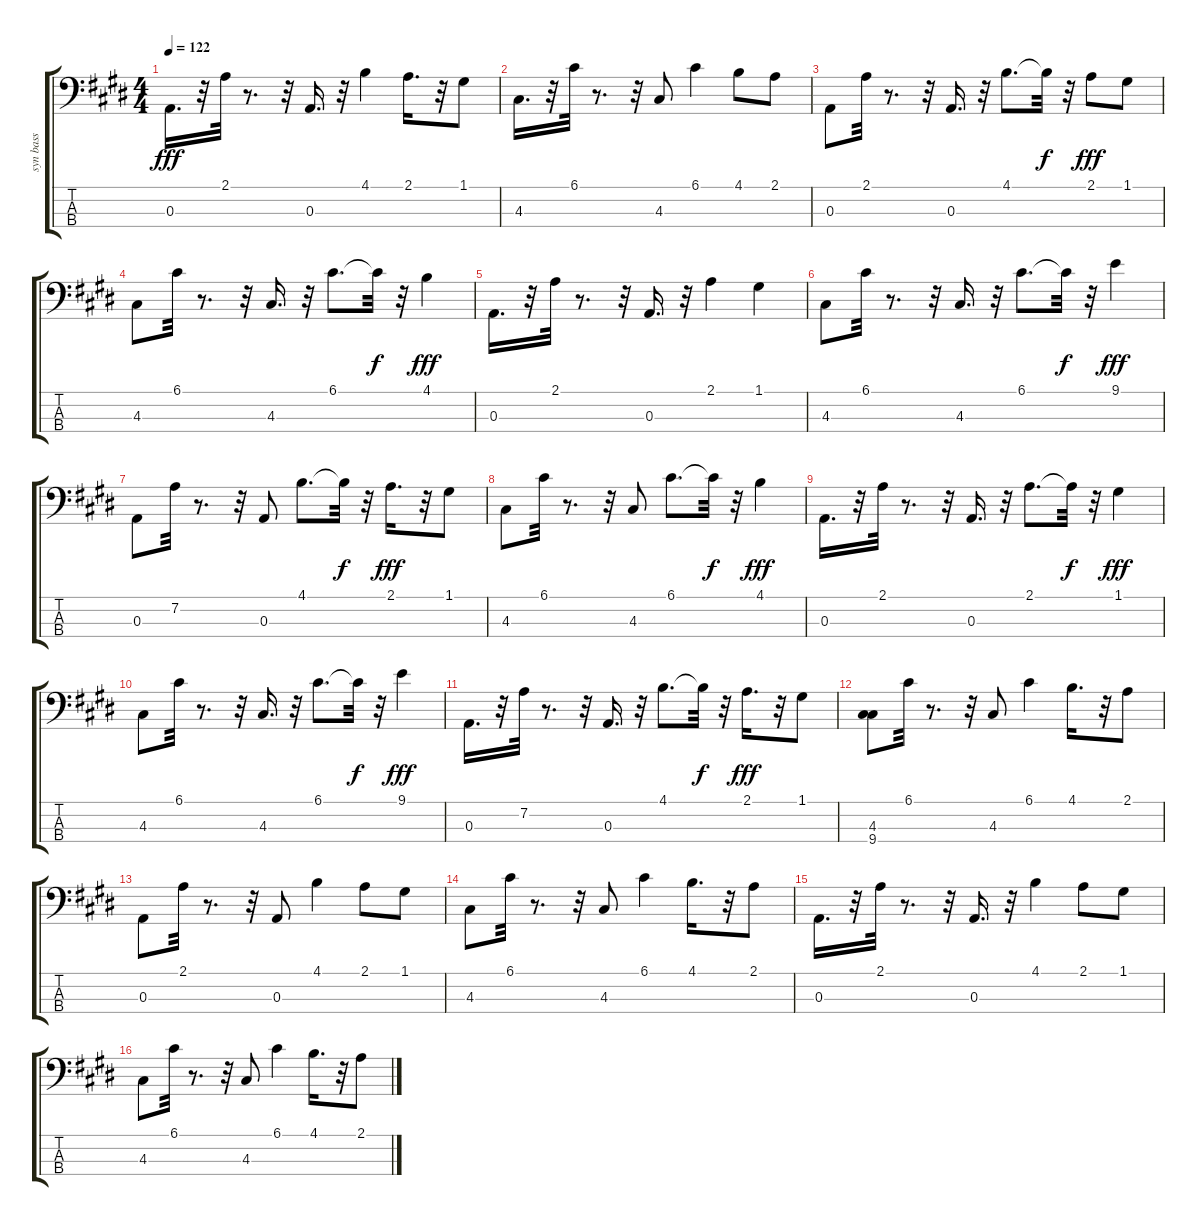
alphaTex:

\track ("syn bass" "syn bass") {instrument synthbass1}
\staff {score tabs}
\tuning (G2 D2 A1 E1) {hide}
\ts (4 4)
\tempo 122
\clef f4
\ks e
0.3.16{d dy fff} r.32 2.1.32 r.8{d} r.32 0.3.16{d} r.32 4.1.4 2.1.16{d} r.32 1.1.8 |
4.3.16{d} r.32 6.1.32 r.8{d} r.32 4.3.8 6.1.4 4.1.8 2.1.8 |
0.3.8 2.1.32 r.8{d} r.32 0.3.16{d} r.32 4.1.8{d} 4.1{t}.32{dy f} r.32 2.1.8{dy fff} 1.1.8 |
4.3.8 6.1.32 r.8{d} r.32 4.3.16{d} r.32 6.1.8{d} 6.1{t}.32{dy f} r.32 4.1.4{dy fff} |
0.3.16{d} r.32 2.1.32 r.8{d} r.32 0.3.16{d} r.32 2.1.4 1.1.4 |
4.3.8 6.1.32 r.8{d} r.32 4.3.16{d} r.32 6.1.8{d} 6.1{t}.32{dy f} r.32 9.1.4{dy fff} |
0.3.8 7.2.32 r.8{d} r.32 0.3.8 4.1.8{d} 4.1{t}.32{dy f} r.32 2.1.16{d dy fff} r.32 1.1.8 |
4.3.8 6.1.32 r.8{d} r.32 4.3.8 6.1.8{d} 6.1{t}.32{dy f} r.32 4.1.4{dy fff} |
0.3.16{d} r.32 2.1.32 r.8{d} r.32 0.3.16{d} r.32 2.1.8{d} 2.1{t}.32{dy f} r.32 1.1.4{dy fff} |
4.3.8 6.1.32 r.8{d} r.32 4.3.16{d} r.32 6.1.8{d} 6.1{t}.32{dy f} r.32 9.1.4{dy fff} |
0.3.16{d} r.32 7.2.32 r.8{d} r.32 0.3.16{d} r.32 4.1.8{d} 4.1{t}.32{dy f} r.32 2.1.16{d dy fff} r.32 1.1.8 |
(4.3 9.4).8 6.1.32 r.8{d} r.32 4.3.8 6.1.4 4.1.16{d} r.32 2.1.8 |
0.3.8 2.1.32 r.8{d} r.32 0.3.8 4.1.4 2.1.8 1.1.8 |
4.3.8 6.1.32 r.8{d} r.32 4.3.8 6.1.4 4.1.16{d} r.32 2.1.8 |
0.3.16{d} r.32 2.1.32 r.8{d} r.32 0.3.16{d} r.32 4.1.4 2.1.8 1.1.8 |
4.3.8 6.1.32 r.8{d} r.32 4.3.8 6.1.4 4.1.16{d} r.32 2.1.8
